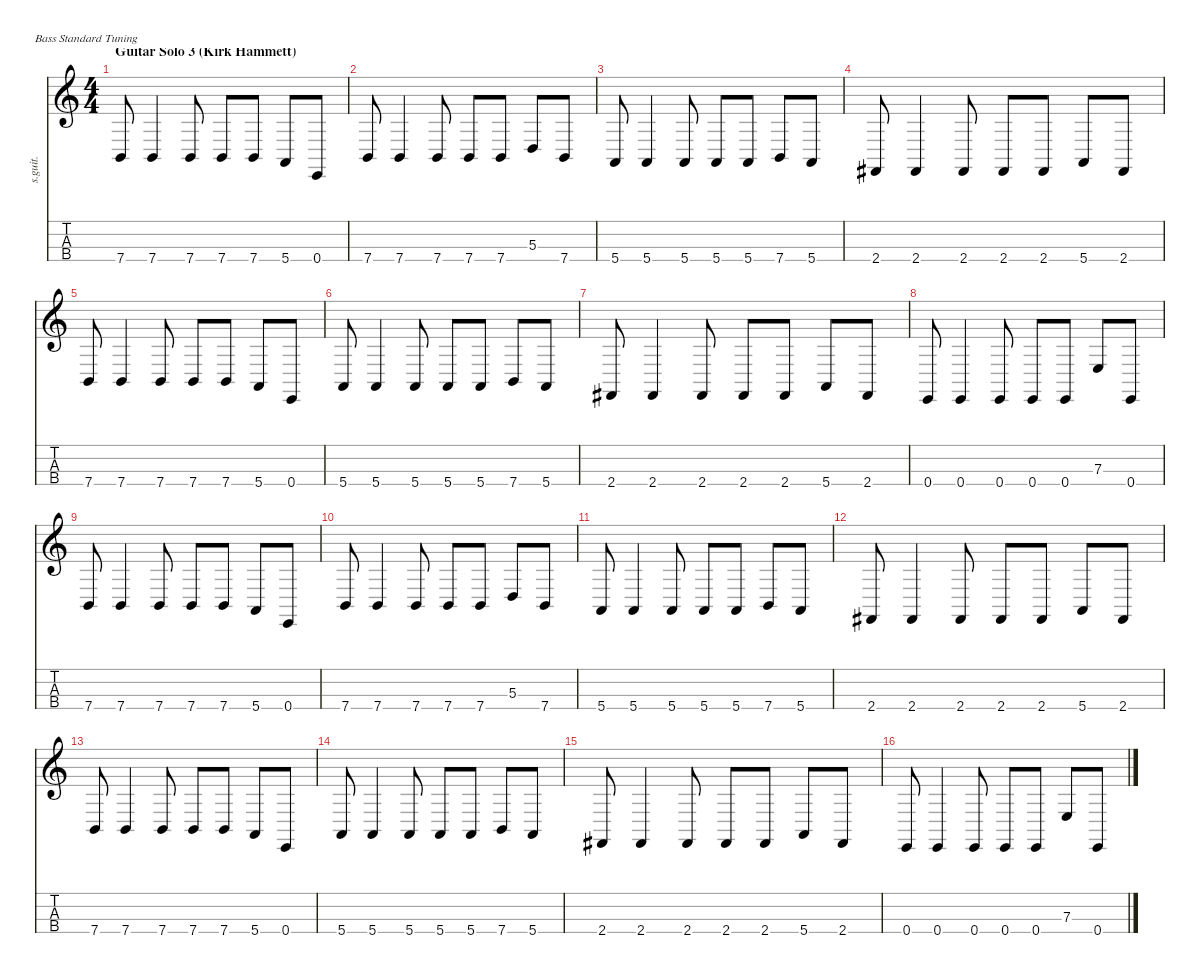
\defaultSystemsLayout 4
\hideDynamics
\bracketExtendMode nobrackets
\track ("Cliff Burton - Bass" "s.guit.") {instrument electricbassfinger}
\staff {score tabs}
\tuning (G2 D2 A1 E1)
\ts (4 4)
\beaming (8 2 2 2 2)
\section ("" "Guitar Solo 3 (Kirk Hammett)")
\tempo (130 hide)
\clef g2
\ks c
7.4.8{lyrics (0 "") lyrics (1 "") lyrics (2 "") lyrics (3 "") lyrics (4 "") dy f} 7.4.4{lyrics (0 "") lyrics (1 "") lyrics (2 "") lyrics (3 "") lyrics (4 "")} 7.4.8{lyrics (0 "") lyrics (1 "") lyrics (2 "") lyrics (3 "") lyrics (4 "")} 7.4.8{lyrics (0 "") lyrics (1 "") lyrics (2 "") lyrics (3 "") lyrics (4 "")} 7.4.8{lyrics (0 "") lyrics (1 "") lyrics (2 "") lyrics (3 "") lyrics (4 "")} 5.4.8{lyrics (0 "") lyrics (1 "") lyrics (2 "") lyrics (3 "") lyrics (4 "")} 0.4.8{lyrics (0 "") lyrics (1 "") lyrics (2 "") lyrics (3 "") lyrics (4 "")} |
7.4.8{lyrics (0 "") lyrics (1 "") lyrics (2 "") lyrics (3 "") lyrics (4 "")} 7.4.4{lyrics (0 "") lyrics (1 "") lyrics (2 "") lyrics (3 "") lyrics (4 "")} 7.4.8{lyrics (0 "") lyrics (1 "") lyrics (2 "") lyrics (3 "") lyrics (4 "")} 7.4.8{lyrics (0 "") lyrics (1 "") lyrics (2 "") lyrics (3 "") lyrics (4 "")} 7.4.8{lyrics (0 "") lyrics (1 "") lyrics (2 "") lyrics (3 "") lyrics (4 "")} 5.3.8{lyrics (0 "") lyrics (1 "") lyrics (2 "") lyrics (3 "") lyrics (4 "")} 7.4.8{lyrics (0 "") lyrics (1 "") lyrics (2 "") lyrics (3 "") lyrics (4 "")} |
5.4.8{lyrics (0 "") lyrics (1 "") lyrics (2 "") lyrics (3 "") lyrics (4 "")} 5.4.4{lyrics (0 "") lyrics (1 "") lyrics (2 "") lyrics (3 "") lyrics (4 "")} 5.4.8{lyrics (0 "") lyrics (1 "") lyrics (2 "") lyrics (3 "") lyrics (4 "")} 5.4.8{lyrics (0 "") lyrics (1 "") lyrics (2 "") lyrics (3 "") lyrics (4 "")} 5.4.8{lyrics (0 "") lyrics (1 "") lyrics (2 "") lyrics (3 "") lyrics (4 "")} 7.4.8{lyrics (0 "") lyrics (1 "") lyrics (2 "") lyrics (3 "") lyrics (4 "")} 5.4.8{lyrics (0 "") lyrics (1 "") lyrics (2 "") lyrics (3 "") lyrics (4 "")} |
2.4{acc #}.8{lyrics (0 "") lyrics (1 "") lyrics (2 "") lyrics (3 "") lyrics (4 "")} 2.4{acc #}.4{lyrics (0 "") lyrics (1 "") lyrics (2 "") lyrics (3 "") lyrics (4 "")} 2.4{acc #}.8{lyrics (0 "") lyrics (1 "") lyrics (2 "") lyrics (3 "") lyrics (4 "")} 2.4{acc #}.8{lyrics (0 "") lyrics (1 "") lyrics (2 "") lyrics (3 "") lyrics (4 "")} 2.4{acc #}.8{lyrics (0 "") lyrics (1 "") lyrics (2 "") lyrics (3 "") lyrics (4 "")} 5.4.8{lyrics (0 "") lyrics (1 "") lyrics (2 "") lyrics (3 "") lyrics (4 "")} 2.4{acc #}.8{lyrics (0 "") lyrics (1 "") lyrics (2 "") lyrics (3 "") lyrics (4 "")} |
7.4.8{lyrics (0 "") lyrics (1 "") lyrics (2 "") lyrics (3 "") lyrics (4 "")} 7.4.4{lyrics (0 "") lyrics (1 "") lyrics (2 "") lyrics (3 "") lyrics (4 "")} 7.4.8{lyrics (0 "") lyrics (1 "") lyrics (2 "") lyrics (3 "") lyrics (4 "")} 7.4.8{lyrics (0 "") lyrics (1 "") lyrics (2 "") lyrics (3 "") lyrics (4 "")} 7.4.8{lyrics (0 "") lyrics (1 "") lyrics (2 "") lyrics (3 "") lyrics (4 "")} 5.4.8{lyrics (0 "") lyrics (1 "") lyrics (2 "") lyrics (3 "") lyrics (4 "")} 0.4.8{lyrics (0 "") lyrics (1 "") lyrics (2 "") lyrics (3 "") lyrics (4 "")} |
5.4.8{lyrics (0 "") lyrics (1 "") lyrics (2 "") lyrics (3 "") lyrics (4 "")} 5.4.4{lyrics (0 "") lyrics (1 "") lyrics (2 "") lyrics (3 "") lyrics (4 "")} 5.4.8{lyrics (0 "") lyrics (1 "") lyrics (2 "") lyrics (3 "") lyrics (4 "")} 5.4.8{lyrics (0 "") lyrics (1 "") lyrics (2 "") lyrics (3 "") lyrics (4 "")} 5.4.8{lyrics (0 "") lyrics (1 "") lyrics (2 "") lyrics (3 "") lyrics (4 "")} 7.4.8{lyrics (0 "") lyrics (1 "") lyrics (2 "") lyrics (3 "") lyrics (4 "")} 5.4.8{lyrics (0 "") lyrics (1 "") lyrics (2 "") lyrics (3 "") lyrics (4 "")} |
2.4{acc #}.8{lyrics (0 "") lyrics (1 "") lyrics (2 "") lyrics (3 "") lyrics (4 "")} 2.4{acc #}.4{lyrics (0 "") lyrics (1 "") lyrics (2 "") lyrics (3 "") lyrics (4 "")} 2.4{acc #}.8{lyrics (0 "") lyrics (1 "") lyrics (2 "") lyrics (3 "") lyrics (4 "")} 2.4{acc #}.8{lyrics (0 "") lyrics (1 "") lyrics (2 "") lyrics (3 "") lyrics (4 "")} 2.4{acc #}.8{lyrics (0 "") lyrics (1 "") lyrics (2 "") lyrics (3 "") lyrics (4 "")} 5.4.8{lyrics (0 "") lyrics (1 "") lyrics (2 "") lyrics (3 "") lyrics (4 "")} 2.4{acc #}.8{lyrics (0 "") lyrics (1 "") lyrics (2 "") lyrics (3 "") lyrics (4 "")} |
0.4.8{lyrics (0 "") lyrics (1 "") lyrics (2 "") lyrics (3 "") lyrics (4 "")} 0.4.4{lyrics (0 "") lyrics (1 "") lyrics (2 "") lyrics (3 "") lyrics (4 "")} 0.4.8{lyrics (0 "") lyrics (1 "") lyrics (2 "") lyrics (3 "") lyrics (4 "")} 0.4.8{lyrics (0 "") lyrics (1 "") lyrics (2 "") lyrics (3 "") lyrics (4 "")} 0.4.8{lyrics (0 "") lyrics (1 "") lyrics (2 "") lyrics (3 "") lyrics (4 "")} 7.3.8{lyrics (0 "") lyrics (1 "") lyrics (2 "") lyrics (3 "") lyrics (4 "")} 0.4.8{lyrics (0 "") lyrics (1 "") lyrics (2 "") lyrics (3 "") lyrics (4 "")} |
7.4.8{lyrics (0 "") lyrics (1 "") lyrics (2 "") lyrics (3 "") lyrics (4 "")} 7.4.4{lyrics (0 "") lyrics (1 "") lyrics (2 "") lyrics (3 "") lyrics (4 "")} 7.4.8{lyrics (0 "") lyrics (1 "") lyrics (2 "") lyrics (3 "") lyrics (4 "")} 7.4.8{lyrics (0 "") lyrics (1 "") lyrics (2 "") lyrics (3 "") lyrics (4 "")} 7.4.8{lyrics (0 "") lyrics (1 "") lyrics (2 "") lyrics (3 "") lyrics (4 "")} 5.4.8{lyrics (0 "") lyrics (1 "") lyrics (2 "") lyrics (3 "") lyrics (4 "")} 0.4.8{lyrics (0 "") lyrics (1 "") lyrics (2 "") lyrics (3 "") lyrics (4 "")} |
7.4.8{lyrics (0 "") lyrics (1 "") lyrics (2 "") lyrics (3 "") lyrics (4 "")} 7.4.4{lyrics (0 "") lyrics (1 "") lyrics (2 "") lyrics (3 "") lyrics (4 "")} 7.4.8{lyrics (0 "") lyrics (1 "") lyrics (2 "") lyrics (3 "") lyrics (4 "")} 7.4.8{lyrics (0 "") lyrics (1 "") lyrics (2 "") lyrics (3 "") lyrics (4 "")} 7.4.8{lyrics (0 "") lyrics (1 "") lyrics (2 "") lyrics (3 "") lyrics (4 "")} 5.3.8{lyrics (0 "") lyrics (1 "") lyrics (2 "") lyrics (3 "") lyrics (4 "")} 7.4.8{lyrics (0 "") lyrics (1 "") lyrics (2 "") lyrics (3 "") lyrics (4 "")} |
5.4.8{lyrics (0 "") lyrics (1 "") lyrics (2 "") lyrics (3 "") lyrics (4 "")} 5.4.4{lyrics (0 "") lyrics (1 "") lyrics (2 "") lyrics (3 "") lyrics (4 "")} 5.4.8{lyrics (0 "") lyrics (1 "") lyrics (2 "") lyrics (3 "") lyrics (4 "")} 5.4.8{lyrics (0 "") lyrics (1 "") lyrics (2 "") lyrics (3 "") lyrics (4 "")} 5.4.8{lyrics (0 "") lyrics (1 "") lyrics (2 "") lyrics (3 "") lyrics (4 "")} 7.4.8{lyrics (0 "") lyrics (1 "") lyrics (2 "") lyrics (3 "") lyrics (4 "")} 5.4.8{lyrics (0 "") lyrics (1 "") lyrics (2 "") lyrics (3 "") lyrics (4 "")} |
2.4{acc #}.8{lyrics (0 "") lyrics (1 "") lyrics (2 "") lyrics (3 "") lyrics (4 "")} 2.4{acc #}.4{lyrics (0 "") lyrics (1 "") lyrics (2 "") lyrics (3 "") lyrics (4 "")} 2.4{acc #}.8{lyrics (0 "") lyrics (1 "") lyrics (2 "") lyrics (3 "") lyrics (4 "")} 2.4{acc #}.8{lyrics (0 "") lyrics (1 "") lyrics (2 "") lyrics (3 "") lyrics (4 "")} 2.4{acc #}.8{lyrics (0 "") lyrics (1 "") lyrics (2 "") lyrics (3 "") lyrics (4 "")} 5.4.8{lyrics (0 "") lyrics (1 "") lyrics (2 "") lyrics (3 "") lyrics (4 "")} 2.4{acc #}.8{lyrics (0 "") lyrics (1 "") lyrics (2 "") lyrics (3 "") lyrics (4 "")} |
7.4.8{lyrics (0 "") lyrics (1 "") lyrics (2 "") lyrics (3 "") lyrics (4 "")} 7.4.4{lyrics (0 "") lyrics (1 "") lyrics (2 "") lyrics (3 "") lyrics (4 "")} 7.4.8{lyrics (0 "") lyrics (1 "") lyrics (2 "") lyrics (3 "") lyrics (4 "")} 7.4.8{lyrics (0 "") lyrics (1 "") lyrics (2 "") lyrics (3 "") lyrics (4 "")} 7.4.8{lyrics (0 "") lyrics (1 "") lyrics (2 "") lyrics (3 "") lyrics (4 "")} 5.4.8{lyrics (0 "") lyrics (1 "") lyrics (2 "") lyrics (3 "") lyrics (4 "")} 0.4.8{lyrics (0 "") lyrics (1 "") lyrics (2 "") lyrics (3 "") lyrics (4 "")} |
5.4.8{lyrics (0 "") lyrics (1 "") lyrics (2 "") lyrics (3 "") lyrics (4 "")} 5.4.4{lyrics (0 "") lyrics (1 "") lyrics (2 "") lyrics (3 "") lyrics (4 "")} 5.4.8{lyrics (0 "") lyrics (1 "") lyrics (2 "") lyrics (3 "") lyrics (4 "")} 5.4.8{lyrics (0 "") lyrics (1 "") lyrics (2 "") lyrics (3 "") lyrics (4 "")} 5.4.8{lyrics (0 "") lyrics (1 "") lyrics (2 "") lyrics (3 "") lyrics (4 "")} 7.4.8{lyrics (0 "") lyrics (1 "") lyrics (2 "") lyrics (3 "") lyrics (4 "")} 5.4.8{lyrics (0 "") lyrics (1 "") lyrics (2 "") lyrics (3 "") lyrics (4 "")} |
2.4{acc #}.8{lyrics (0 "") lyrics (1 "") lyrics (2 "") lyrics (3 "") lyrics (4 "")} 2.4{acc #}.4{lyrics (0 "") lyrics (1 "") lyrics (2 "") lyrics (3 "") lyrics (4 "")} 2.4{acc #}.8{lyrics (0 "") lyrics (1 "") lyrics (2 "") lyrics (3 "") lyrics (4 "")} 2.4{acc #}.8{lyrics (0 "") lyrics (1 "") lyrics (2 "") lyrics (3 "") lyrics (4 "")} 2.4{acc #}.8{lyrics (0 "") lyrics (1 "") lyrics (2 "") lyrics (3 "") lyrics (4 "")} 5.4.8{lyrics (0 "") lyrics (1 "") lyrics (2 "") lyrics (3 "") lyrics (4 "")} 2.4{acc #}.8{lyrics (0 "") lyrics (1 "") lyrics (2 "") lyrics (3 "") lyrics (4 "")} |
0.4.8{lyrics (0 "") lyrics (1 "") lyrics (2 "") lyrics (3 "") lyrics (4 "")} 0.4.4{lyrics (0 "") lyrics (1 "") lyrics (2 "") lyrics (3 "") lyrics (4 "")} 0.4.8{lyrics (0 "") lyrics (1 "") lyrics (2 "") lyrics (3 "") lyrics (4 "")} 0.4.8{lyrics (0 "") lyrics (1 "") lyrics (2 "") lyrics (3 "") lyrics (4 "")} 0.4.8{lyrics (0 "") lyrics (1 "") lyrics (2 "") lyrics (3 "") lyrics (4 "")} 7.3.8{lyrics (0 "") lyrics (1 "") lyrics (2 "") lyrics (3 "") lyrics (4 "")} 0.4.8{lyrics (0 "") lyrics (1 "") lyrics (2 "") lyrics (3 "") lyrics (4 "")}
